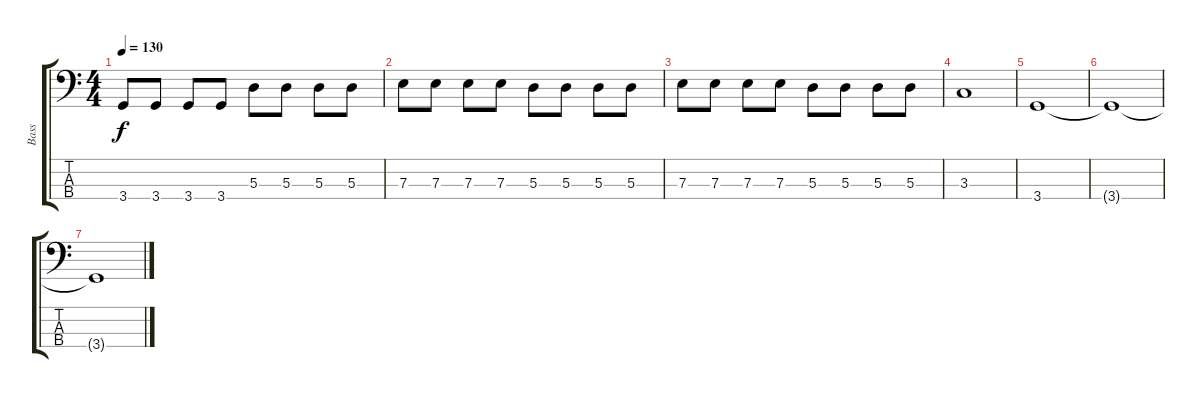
\track ("Bass" "Bass") {instrument electricbassfinger}
\staff {score tabs}
\tuning (G2 D2 A1 E1) {hide}
\ts (4 4)
\tempo 130
\clef f4
\ks c
3.4.8{dy f} 3.4.8 3.4.8 3.4.8 5.3.8 5.3.8 5.3.8 5.3.8 |
7.3.8 7.3.8 7.3.8 7.3.8 5.3.8 5.3.8 5.3.8 5.3.8 |
7.3.8 7.3.8 7.3.8 7.3.8 5.3.8 5.3.8 5.3.8 5.3.8 |
3.3.1 |
3.4.1 |
3.4{t}.1 |
3.4{t}.1
